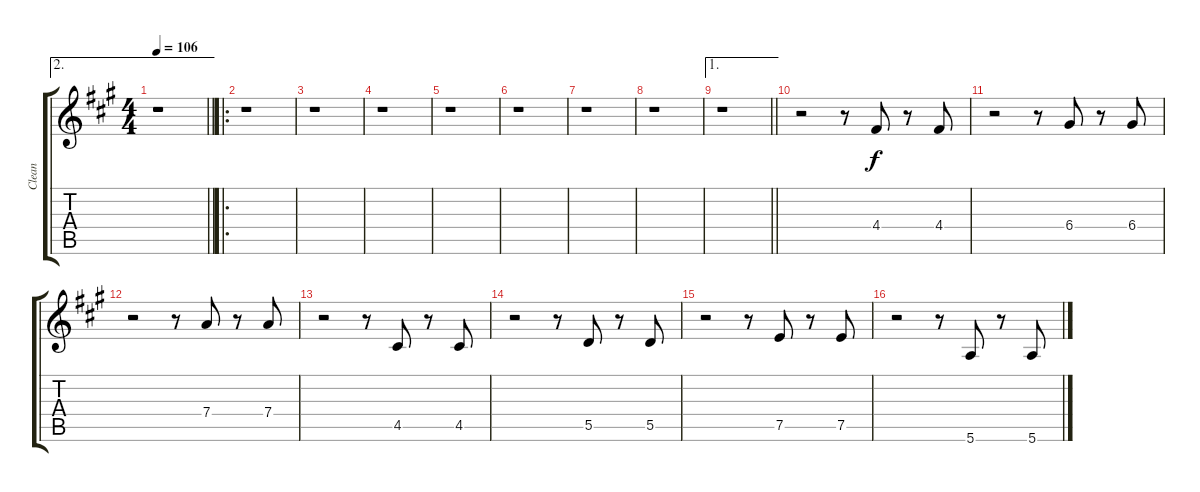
\track ("Clean" "Clean") {instrument electricguitarjazz}
\staff {score tabs}
\tuning (E4 B3 G3 D3 A2 E2) {hide}
\ae 2
\ts (4 4)
\tempo 106
\clef g2
\barLineRight lightlight
\ks a
r.1{dy f} |
\ro
r.1 |
r.1 |
r.1 |
r.1 |
r.1 |
r.1 |
r.1 |
\ae 1
\barLineRight lightlight
r.1 |
r.2 r.8 4.4.8 r.8 4.4.8 |
r.2 r.8 6.4.8 r.8 6.4.8 |
r.2 r.8 7.4.8 r.8 7.4.8 |
r.2 r.8 4.5.8 r.8 4.5.8 |
r.2 r.8 5.5.8 r.8 5.5.8 |
r.2 r.8 7.5.8 r.8 7.5.8 |
r.2 r.8 5.6.8 r.8 5.6.8
